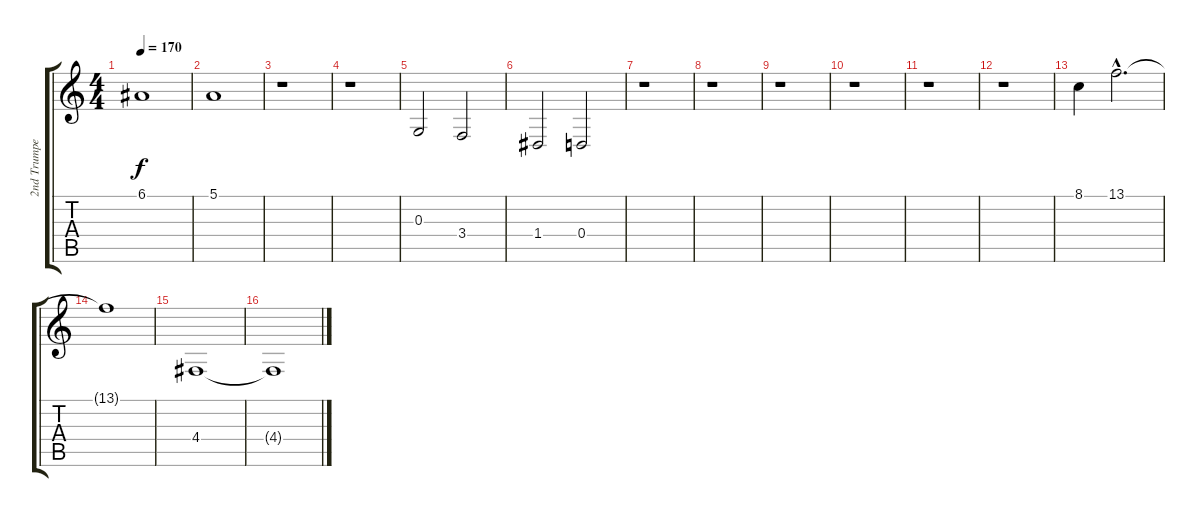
\track ("2nd Trumpet" "2nd Trumpe") {instrument trumpet}
\staff {score tabs}
\tuning (E4 B3 G3 D3 A2 E2) {hide}
\ts (4 4)
\tempo 170
\clef g2
\ks c
6.1.1{dy f} |
5.1.1 |
r.1 |
r.1 |
0.3.2 3.4.2 |
1.4.2 0.4.2 |
r.1 |
r.1 |
r.1 |
r.1 |
r.1 |
r.1 |
8.1.4 13.1{hac}.2{d} |
13.1{t}.1 |
4.4.1 |
4.4{t}.1
